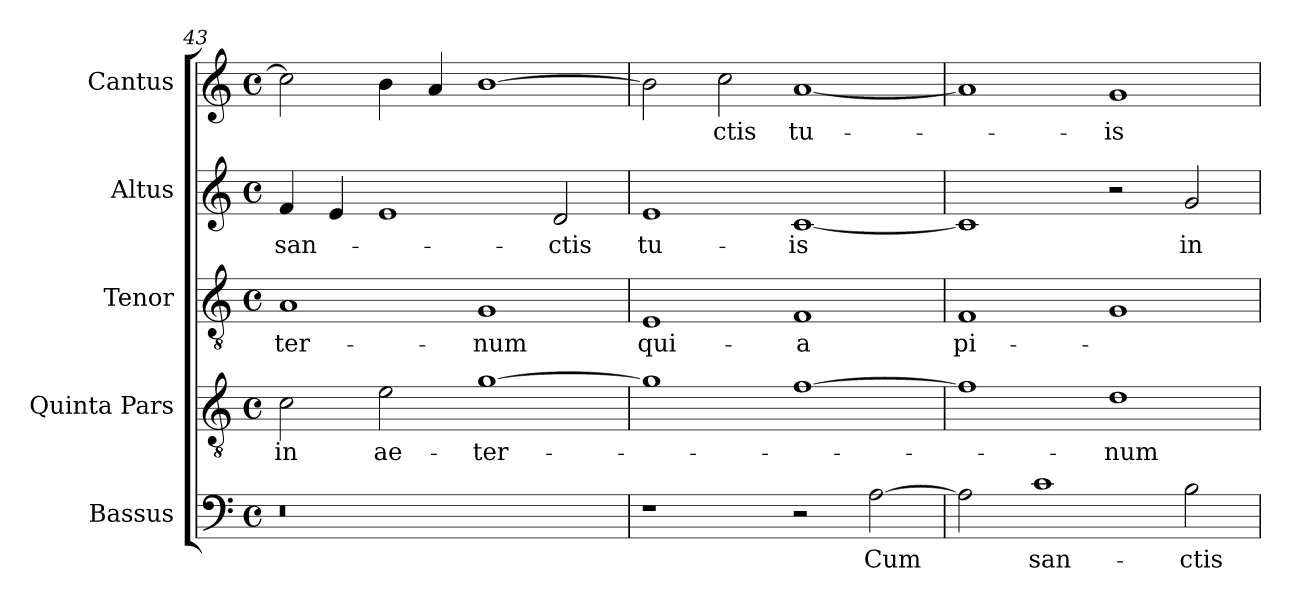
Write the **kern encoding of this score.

**kern	**text	**kern	**text	**kern	**text	**kern	**text	**kern	**text
*part5	*part5	*part4	*part4	*part3	*part3	*part2	*part2	*part1	*part1
*staff5	*staff5	*staff4	*staff4	*staff3	*staff3	*staff2	*staff2	*staff1	*staff1
*I"Bassus	*	*I"Quinta Pars	*	*I"Tenor	*	*I"Altus	*	*I"Cantus	*
*I'B.	*	*I'Q.P.	*	*I'T.	*	*I'A.	*	*I'C.	*
*clefF4	*	*clefGv2	*	*clefGv2	*	*clefG2	*	*clefG2	*
*M4/4	*	*M4/4	*	*M4/4	*	*M4/4	*	*M4/4	*
*met(c)	*	*met(c)	*	*met(c)	*	*met(c)	*	*met(c)	*
=43	=43	=43	=43	=43	=43	=43	=43	=43	=43
!	!	!	!LO:LY:b:cj	!	!LO:LY:b:cj	!	!LO:LY:b	!	!
0r	.	2c\	in	1A	-ter-	4f/	san-	2cc\]	.
.	.	.	.	.	.	4e/	.	.	.
!	!	!	!LO:LY:b:cj	!	!	!	!	!	!
.	.	2e\	ae-	.	.	1e	.	4b\	.
.	.	.	.	.	.	.	.	4a/	.
!	!	!	!LO:LY:b:cj	!	!LO:LY:b:cj	!	!	!	!
.	.	[>1g	-ter-	1G	-num	.	.	[>1b	.
!	!	!	!	!	!	!	!LO:LY:b:cj	!	!
.	.	.	.	.	.	2d/	-ctis	.	.
=44	=44	=44	=44	=44	=44	=44	=44	=44	=44
!	!	!	!	!	!LO:LY:b:cj	!	!LO:LY:b:cj	!	!
1r	.	1g]	.	1E	qui-	1e	tu-	2b\]	.
!	!	!	!	!	!	!	!	!	!LO:LY:b:cj
.	.	.	.	.	.	.	.	2cc\	-ctis
!	!	!	!	!	!LO:LY:b:cj	!	!LO:LY:b:cj	!	!LO:LY:b
2r	.	[>1f	.	1F	-a	[<1c	-is	[<1a	tu-
!	!LO:LY:b:cj	!	!	!	!	!	!	!	!
[>2A\	Cum	.	.	.	.	.	.	.	.
=45	=45	=45	=45	=45	=45	=45	=45	=45	=45
!	!	!	!	!	!LO:LY:b:cj	!	!	!	!
2A\]	.	1f]	.	1F	pi-	1c]	.	1a]	.
!	!LO:LY:b:cj	!	!	!	!	!	!	!	!
1c	san-	.	.	.	.	.	.	.	.
!	!	!	!LO:LY:b:cj	!	!	!	!	!	!LO:LY:b:cj
.	.	1d	-num	1G	.	2r	.	1g	-is
!	!LO:LY:b:cj	!	!	!	!	!	!LO:LY:b:cj	!	!
2B\	-ctis	.	.	.	.	2g/	in	.	.
=	=	=	=	=	=	=	=	=	=
*-	*-	*-	*-	*-	*-	*-	*-	*-	*-
